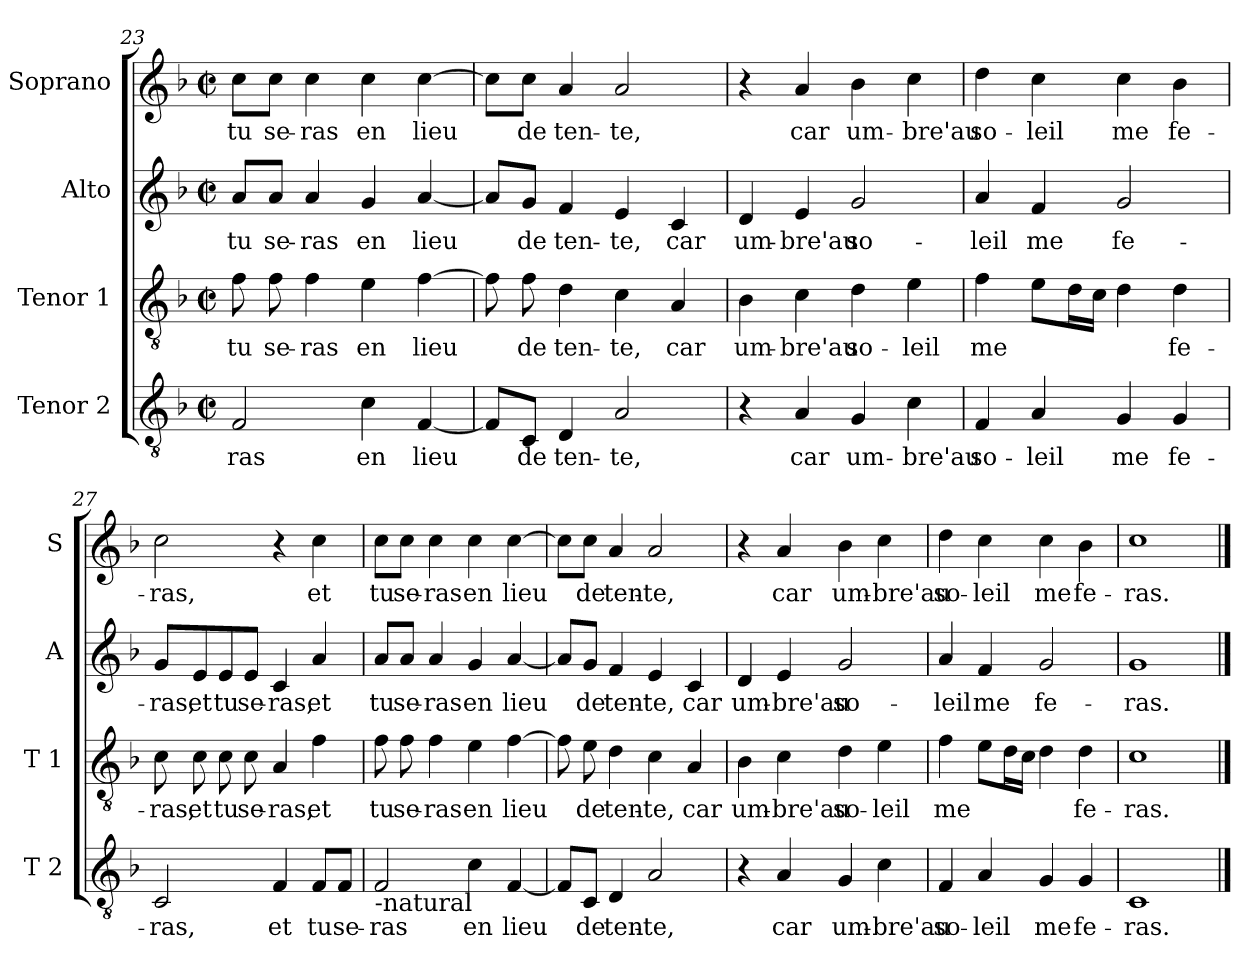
**kern	**text	**kern	**text	**kern	**text	**kern	**text
*part4	*part4	*part3	*part3	*part2	*part2	*part1	*part1
*staff4	*staff4	*staff3	*staff3	*staff2	*staff2	*staff1	*staff1
*I"Tenor 2	*	*I"Tenor 1	*	*I"Alto	*	*I"Soprano	*
*I'T 2	*	*I'T 1	*	*I'A	*	*I'S	*
*clefGv2	*	*clefGv2	*	*clefG2	*	*clefG2	*
*k[b-]	*	*k[b-]	*	*k[b-]	*	*k[b-]	*
*F:	*	*F:	*	*F:	*	*F:	*
*M2/2	*	*M2/2	*	*M2/2	*	*M2/2	*
*met(c|)	*	*met(c|)	*	*met(c|)	*	*met(c|)	*
=23	=23	=23	=23	=23	=23	=23	=23
!	!LO:LY:b	!	!LO:LY:b	!	!LO:LY:b	!	!LO:LY:b
2F/	-ras	8f\	tu	8a/L	tu	8cc\L	tu
!	!	!	!LO:LY:b	!	!LO:LY:b	!	!LO:LY:b
.	.	8f\	se-	8a/J	se-	8cc\J	se-
!	!	!	!LO:LY:b	!	!LO:LY:b	!	!LO:LY:b
.	.	4f\	-ras	4a/	-ras	4cc\	-ras
!	!LO:LY:b	!	!LO:LY:b	!	!LO:LY:b	!	!LO:LY:b
4c\	en	4e\	en	4g/	en	4cc\	en
!	!LO:LY:b	!	!LO:LY:b	!	!LO:LY:b	!	!LO:LY:b
[4F/	lieu	[4f\	lieu	[4a/	lieu	[4cc\	lieu
=24	=24	=24	=24	=24	=24	=24	=24
8F/L]	.	8f\]	.	8a/L]	.	8cc\L]	.
!	!LO:LY:b	!	!LO:LY:b	!	!LO:LY:b	!	!LO:LY:b
8C/J	de	8f\	de	8g/J	de	8cc\J	de
!	!LO:LY:b	!	!LO:LY:b	!	!LO:LY:b	!	!LO:LY:b
4D/	ten-	4d\	ten-	4f/	ten-	4a/	ten-
!	!LO:LY:b	!	!LO:LY:b	!	!LO:LY:b	!	!LO:LY:b
2A/	-te,	4c\	-te,	4e/	-te,	2a/	-te,
!	!	!	!LO:LY:b	!	!LO:LY:b	!	!
.	.	4A/	car	4c/	car	.	.
!!LO:LB:g=z
=25	=25	=25	=25	=25	=25	=25	=25
!	!	!	!LO:LY:b	!	!LO:LY:b	!	!
4r	.	4B-\	um-	4d/	um-	4r	.
!	!LO:LY:b	!	!LO:LY:b	!	!LO:LY:b	!	!LO:LY:b
4A/	car	4c\	-bre'au	4e/	-bre'au	4a/	car
!	!LO:LY:b	!	!LO:LY:b	!	!LO:LY:b	!	!LO:LY:b
4G/	um-	4d\	so-	2g/	so-	4b-\	um-
!	!LO:LY:b	!	!LO:LY:b	!	!	!	!LO:LY:b
4c\	-bre'au	4e\	-leil	.	.	4cc\	-bre'au
=26	=26	=26	=26	=26	=26	=26	=26
!	!LO:LY:b	!	!LO:LY:b	!	!LO:LY:b	!	!LO:LY:b
4F/	so-	4f\	me	4a/	-leil	4dd\	so-
!	!LO:LY:b	!	!	!	!LO:LY:b	!	!LO:LY:b
4A/	-leil	8e\L	.	4f/	me	4cc\	-leil
.	.	16d\L	.	.	.	.	.
.	.	16c\JJ	.	.	.	.	.
!	!LO:LY:b	!	!	!	!LO:LY:b	!	!LO:LY:b
4G/	me	4d\	.	2g/	fe-	4cc\	me
!	!LO:LY:b	!	!LO:LY:b	!	!	!	!LO:LY:b
4G/	fe-	4d\	fe-	.	.	4b-\	fe-
=27	=27	=27	=27	=27	=27	=27	=27
!	!LO:LY:b	!	!LO:LY:b	!	!LO:LY:b	!	!LO:LY:b
2C/	-ras,	8c\	-ras,	8g/L	-ras,	2cc\	-ras,
!	!	!	!LO:LY:b	!	!LO:LY:b	!	!
.	.	8c\	et	8e/	et	.	.
!	!	!	!LO:LY:b	!	!LO:LY:b	!	!
.	.	8c\	tu	8e/	tu	.	.
!	!	!	!LO:LY:b	!	!LO:LY:b	!	!
.	.	8c\	se-	8e/J	se-	.	.
!	!LO:LY:b	!	!LO:LY:b	!	!LO:LY:b	!	!
4F/	et	4A/	-ras,	4c/	-ras,	4r	.
!	!LO:LY:b	!	!LO:LY:b	!	!LO:LY:b	!	!LO:LY:b
8F/L	tu	4f\	et	4a/	et	4cc\	et
!	!LO:LY:b	!	!	!	!	!	!
8F/J	se-	.	.	.	.	.	.
=28	=28	=28	=28	=28	=28	=28	=28
!LO:TX:b:t=-natural	!	!	!	!	!	!	!
!	!LO:LY:b	!	!LO:LY:b	!	!LO:LY:b	!	!LO:LY:b
2F/	-ras	8f\	tu	8a/L	tu	8cc\L	tu
!	!	!	!LO:LY:b	!	!LO:LY:b	!	!LO:LY:b
.	.	8f\	se-	8a/J	se-	8cc\J	se-
!	!	!	!LO:LY:b	!	!LO:LY:b	!	!LO:LY:b
.	.	4f\	-ras	4a/	-ras	4cc\	-ras
!	!LO:LY:b	!	!LO:LY:b	!	!LO:LY:b	!	!LO:LY:b
4c\	en	4e\	en	4g/	en	4cc\	en
!	!LO:LY:b	!	!LO:LY:b	!	!LO:LY:b	!	!LO:LY:b
[4F/	lieu	[4f\	lieu	[4a/	lieu	[4cc\	lieu
!!LO:LB:g=z
=29	=29	=29	=29	=29	=29	=29	=29
8F/L]	.	8f\]	.	8a/L]	.	8cc\L]	.
!	!LO:LY:b	!	!LO:LY:b	!	!LO:LY:b	!	!LO:LY:b
8C/J	de	8e\	de	8g/J	de	8cc\J	de
!	!LO:LY:b	!	!LO:LY:b	!	!LO:LY:b	!	!LO:LY:b
4D/	ten-	4d\	ten-	4f/	ten-	4a/	ten-
!	!LO:LY:b	!	!LO:LY:b	!	!LO:LY:b	!	!LO:LY:b
2A/	-te,	4c\	-te,	4e/	-te,	2a/	-te,
!	!	!	!LO:LY:b	!	!LO:LY:b	!	!
.	.	4A/	car	4c/	car	.	.
=30	=30	=30	=30	=30	=30	=30	=30
!	!	!	!LO:LY:b	!	!LO:LY:b	!	!
4r	.	4B-\	um-	4d/	um-	4r	.
!	!LO:LY:b	!	!LO:LY:b	!	!LO:LY:b	!	!LO:LY:b
4A/	car	4c\	-bre'au	4e/	-bre'au	4a/	car
!	!LO:LY:b	!	!LO:LY:b	!	!LO:LY:b	!	!LO:LY:b
4G/	um-	4d\	so-	2g/	so-	4b-\	um-
!	!LO:LY:b	!	!LO:LY:b	!	!	!	!LO:LY:b
4c\	-bre'au	4e\	-leil	.	.	4cc\	-bre'au
=31	=31	=31	=31	=31	=31	=31	=31
!	!LO:LY:b	!	!LO:LY:b	!	!LO:LY:b	!	!LO:LY:b
4F/	so-	4f\	me	4a/	-leil	4dd\	so-
!	!LO:LY:b	!	!	!	!LO:LY:b	!	!LO:LY:b
4A/	-leil	8e\L	.	4f/	me	4cc\	-leil
.	.	16d\L	.	.	.	.	.
.	.	16c\JJ	.	.	.	.	.
!	!LO:LY:b	!	!	!	!LO:LY:b	!	!LO:LY:b
4G/	me	4d\	.	2g/	fe-	4cc\	me
!	!LO:LY:b	!	!LO:LY:b	!	!	!	!LO:LY:b
4G/	fe-	4d\	fe-	.	.	4b-\	fe-
=32	=32	=32	=32	=32	=32	=32	=32
!	!LO:LY:b	!	!LO:LY:b	!	!LO:LY:b	!	!LO:LY:b
1C	-ras.	1c	-ras.	1g	-ras.	1cc	-ras.
==	==	==	==	==	==	==	==
*-	*-	*-	*-	*-	*-	*-	*-
